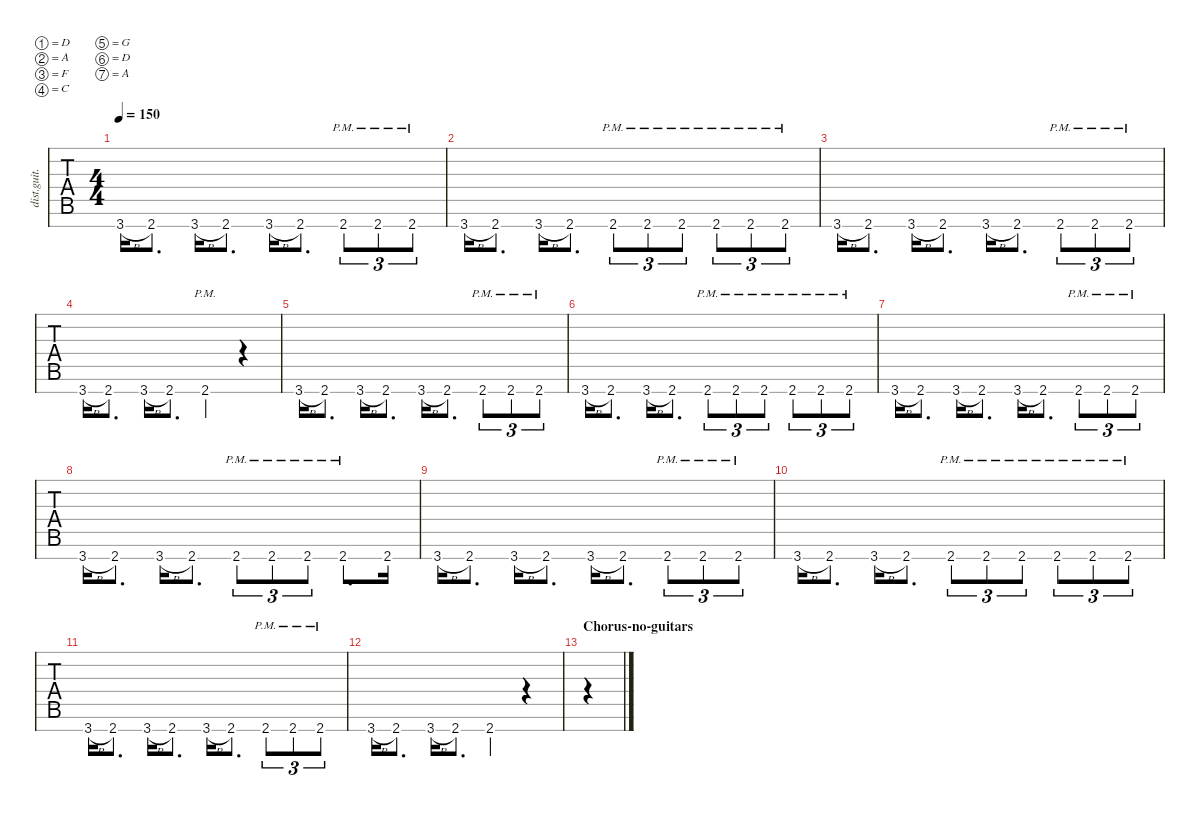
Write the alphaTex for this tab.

\defaultSystemsLayout 4
\hideDynamics
\bracketExtendMode nobrackets
\otherSystemsTrackNameOrientation horizontal
\track ("Distortion Guitar" "dist.guit.") {solo instrument distortionguitar}
\staff {tabs}
\tuning (D4 A3 F3 C3 G2 D2 A1)
\ts (4 4)
\scale
1.07061
\tempo 150
\accidentals auto
\clef g2
\ottava regular
\simile none
\ks aminor
3.7{h}.16{dy mf} 2.7.8{d} 3.7{h}.16 2.7.8{d} 3.7{h}.16 2.7.8{d} 2.7{pm}.8{tu (3 2)} 2.7{pm}.8{tu (3 2)} 2.7{pm}.8{tu (3 2)} |
\scale
0.976463 3.7{h}.16 2.7.8{d} 3.7{h}.16 2.7.8{d} 2.7{pm}.8{tu (3 2)} 2.7{pm}.8{tu (3 2)} 2.7{pm}.8{tu (3 2)} 2.7{pm}.8{tu (3 2)} 2.7{pm}.8{tu (3 2)} 2.7{pm}.8{tu (3 2)} |
\scale
0.976463 3.7{h}.16 2.7.8{d} 3.7{h}.16 2.7.8{d} 3.7{h}.16 2.7.8{d} 2.7{pm}.8{tu (3 2)} 2.7{pm}.8{tu (3 2)} 2.7{pm}.8{tu (3 2)} |
\scale
0.976463 3.7{h}.16 2.7.8{d} 3.7{h}.16 2.7.8{d} 2.7{pm}.4 r.4 |
\scale
1.07061 3.7{h}.16 2.7.8{d} 3.7{h}.16 2.7.8{d} 3.7{h}.16 2.7.8{d} 2.7{pm}.8{tu (3 2)} 2.7{pm}.8{tu (3 2)} 2.7{pm}.8{tu (3 2)} |
\scale
0.976463 3.7{h}.16 2.7.8{d} 3.7{h}.16 2.7.8{d} 2.7{pm}.8{tu (3 2)} 2.7{pm}.8{tu (3 2)} 2.7{pm}.8{tu (3 2)} 2.7{pm}.8{tu (3 2)} 2.7{pm}.8{tu (3 2)} 2.7{pm}.8{tu (3 2)} |
\scale
0.976463 3.7{h}.16 2.7.8{d} 3.7{h}.16 2.7.8{d} 3.7{h}.16 2.7.8{d} 2.7{pm}.8{tu (3 2)} 2.7{pm}.8{tu (3 2)} 2.7{pm}.8{tu (3 2)} |
\scale
0.976463 3.7{h}.16 2.7.8{d} 3.7{h}.16 2.7.8{d} 2.7{pm}.8{tu (3 2)} 2.7{pm}.8{tu (3 2)} 2.7{pm}.8{tu (3 2)} 2.7{pm}.8{d} 2.7.16 |
\scale
1.06619 3.7{h}.16 2.7.8{d} 3.7{h}.16 2.7.8{d} 3.7{h}.16 2.7.8{d} 2.7{pm}.8{tu (3 2)} 2.7{pm}.8{tu (3 2)} 2.7{pm}.8{tu (3 2)} |
\scale
0.972042 3.7{h}.16 2.7.8{d} 3.7{h}.16 2.7.8{d} 2.7{pm}.8{tu (3 2)} 2.7{pm}.8{tu (3 2)} 2.7{pm}.8{tu (3 2)} 2.7{pm}.8{tu (3 2)} 2.7{pm}.8{tu (3 2)} 2.7{pm}.8{tu (3 2)} |
\scale
0.972042 3.7{h}.16 2.7.8{d} 3.7{h}.16 2.7.8{d} 3.7{h}.16 2.7.8{d} 2.7{pm}.8{tu (3 2)} 2.7{pm}.8{tu (3 2)} 2.7{pm}.8{tu (3 2)} |
\scale
0.989726 3.7{h}.16 2.7.8{d} 3.7{h}.16 2.7.8{d} 2.7.4 r.4 |
\section ("" "Chorus-no-guitars")
\scale
1.16034 |
\scale
0.972042 |
\scale
0.972042 |
\scale
0.972042
